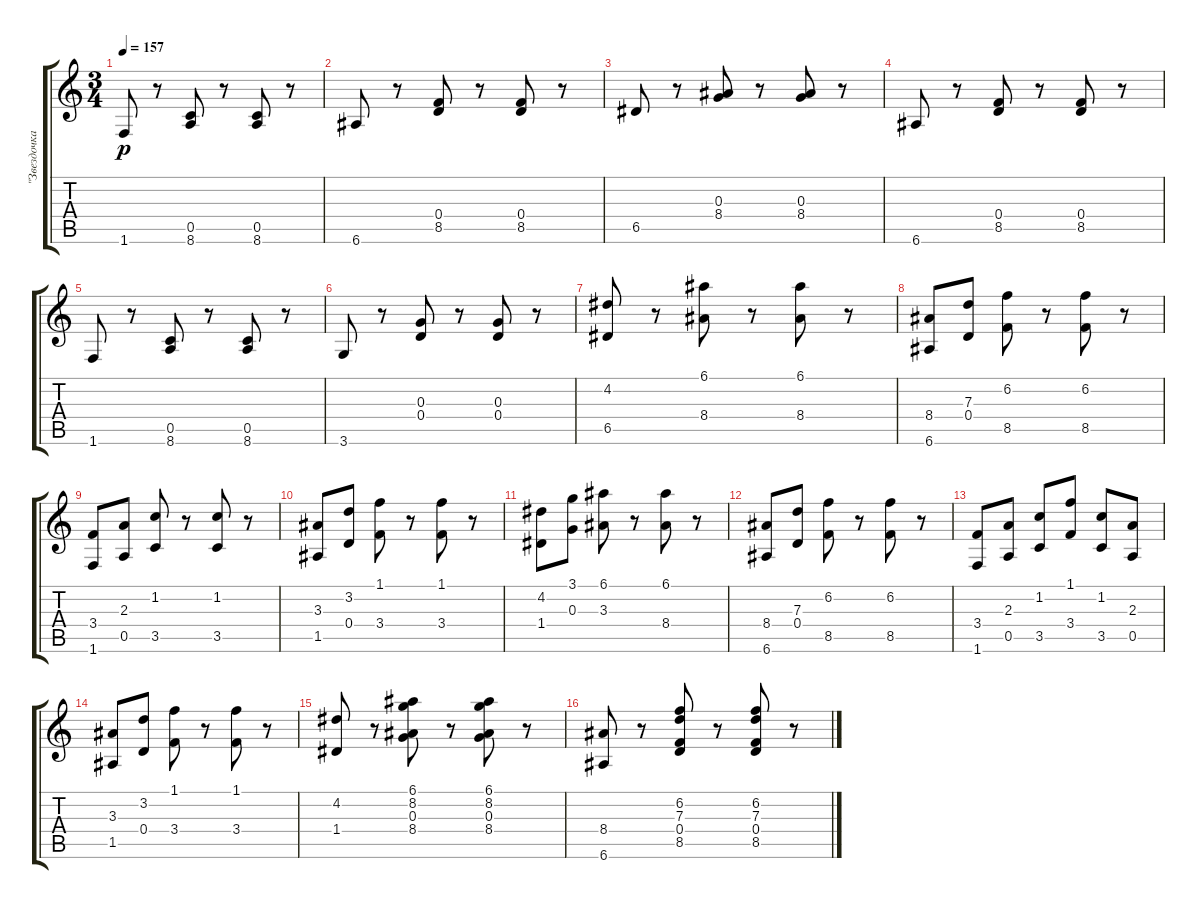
\track ("\"Звездочка\"" "\"Звездочка") {instrument acousticguitarnylon}
\staff {score tabs}
\tuning (E4 B3 G3 D3 A2 E2) {hide}
\ts (3 4)
\tempo 157
\clef g2
\ks c
1.6.8{dy p} r.8 (0.5 8.6).8 r.8 (0.5 8.6).8 r.8 |
6.6.8 r.8 (0.4 8.5).8 r.8 (0.4 8.5).8 r.8 |
6.5.8 r.8 (0.3 8.4).8 r.8 (0.3 8.4).8 r.8 |
6.6.8 r.8 (0.4 8.5).8 r.8 (0.4 8.5).8 r.8 |
1.6.8 r.8 (0.5 8.6).8 r.8 (0.5 8.6).8 r.8 |
3.6.8 r.8 (0.3 0.4).8 r.8 (0.3 0.4).8 r.8 |
(4.2 6.5).8 r.8 (6.1 8.4).8 r.8 (6.1 8.4).8 r.8 |
(8.4 6.6).8 (7.3 0.4).8 (6.2 8.5).8 r.8 (6.2 8.5).8 r.8 |
(3.4 1.6).8 (2.3 0.5).8 (1.2 3.5).8 r.8 (1.2 3.5).8 r.8 |
(3.3 1.5).8 (3.2 0.4).8 (1.1 3.4).8 r.8 (1.1 3.4).8 r.8 |
(4.2 1.4).8 (3.1 0.3).8 (6.1 3.3).8 r.8 (6.1 8.4).8 r.8 |
(8.4 6.6).8 (7.3 0.4).8 (6.2 8.5).8 r.8 (6.2 8.5).8 r.8 |
(3.4 1.6).8 (2.3 0.5).8 (1.2 3.5).8 (1.1 3.4).8 (1.2 3.5).8 (2.3 0.5).8 |
(3.3 1.5).8 (3.2 0.4).8 (1.1 3.4).8 r.8 (1.1 3.4).8 r.8 |
(4.2 1.4).8 r.8 (6.1 8.2 0.3 8.4).8 r.8 (6.1 8.2 0.3 8.4).8 r.8 |
(8.4 6.6).8 r.8 (6.2 7.3 0.4 8.5).8 r.8 (6.2 7.3 0.4 8.5).8 r.8
